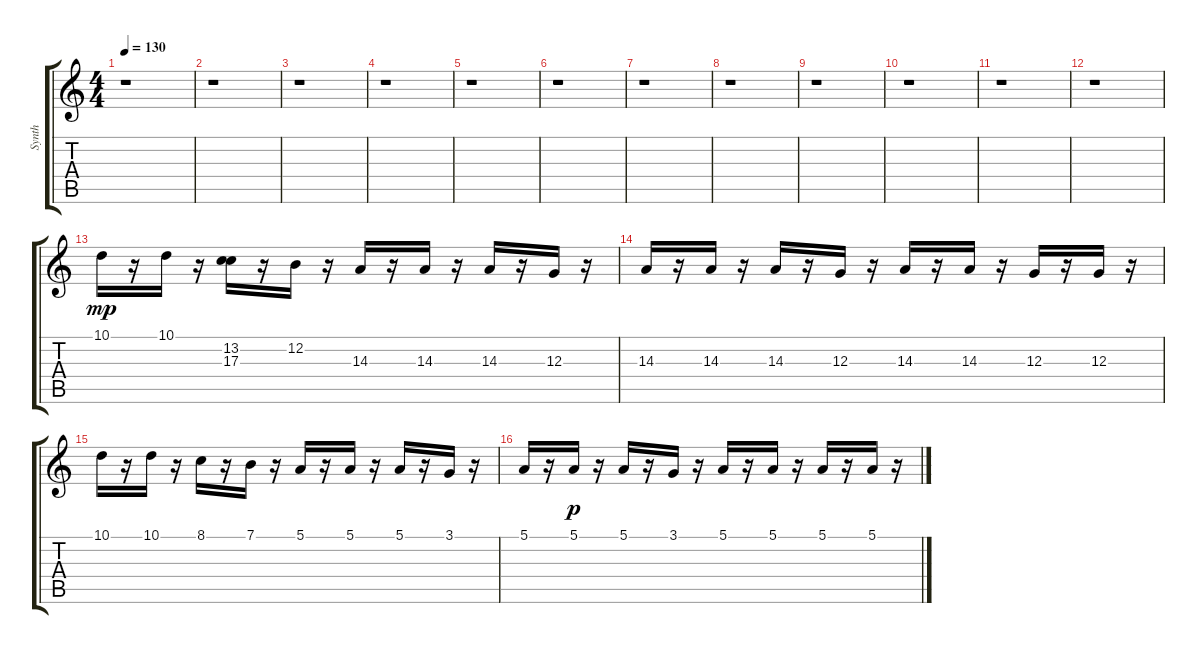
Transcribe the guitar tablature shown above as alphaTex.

\track ("Synth" "Synth") {instrument lead7fifths}
\staff {score tabs}
\tuning (E4 B3 G3 D3 A2 E2) {hide}
\ts (4 4)
\tempo 130
\clef g2
\ks c
r.1{dy p} |
r.1 |
r.1 |
r.1 |
r.1 |
r.1 |
r.1 |
r.1 |
r.1 |
r.1 |
r.1 |
r.1 |
10.1.16{dy mp} r.16 10.1.16 r.16 (13.2 17.3).16 r.16 12.2.16 r.16 14.3.16 r.16 14.3.16 r.16 14.3.16 r.16 12.3.16 r.16 |
14.3.16 r.16 14.3.16 r.16 14.3.16 r.16 12.3.16 r.16 14.3.16 r.16 14.3.16 r.16 12.3.16 r.16 12.3.16 r.16 |
10.1.16 r.16 10.1.16 r.16 8.1.16 r.16 7.1.16 r.16 5.1.16 r.16 5.1.16 r.16 5.1.16 r.16 3.1.16 r.16 |
5.1.16 r.16 5.1.16{dy p} r.16 5.1.16 r.16 3.1.16 r.16 5.1.16 r.16 5.1.16 r.16 5.1.16 r.16 5.1.16 r.16
